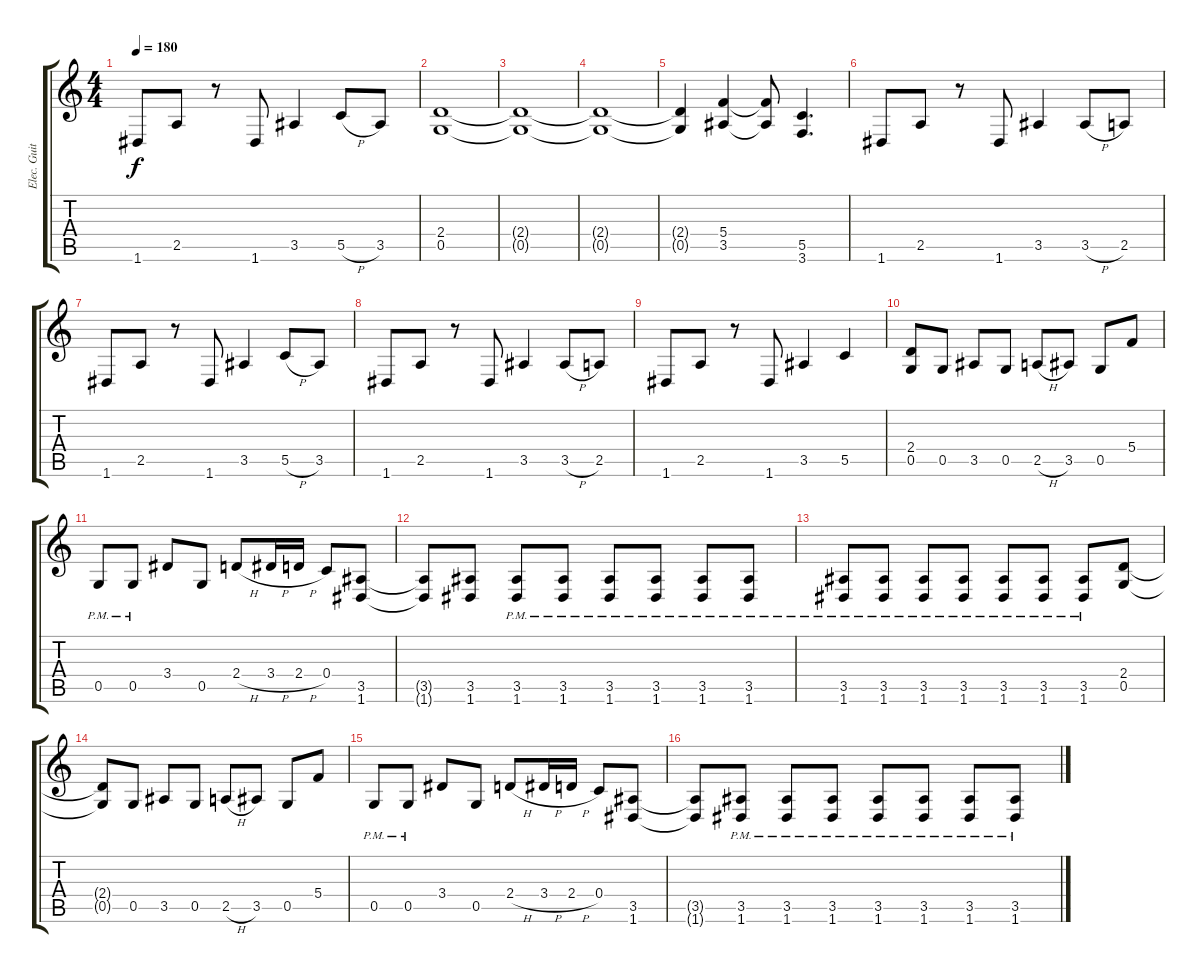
\track ("Elec. Guitar 1" "Elec. Guit") {mute instrument distortionguitar}
\staff {score tabs}
\tuning (D4 A3 F3 C3 G2 D2) {hide}
\ts (4 4)
\tempo 180
\clef g2
\ks c
1.6.8{dy f} 2.5.8 r.8 1.6.8 3.5.4 5.5{h}.8 3.5.8 |
(2.4 0.5).1 |
(2.4{t} 0.5{t}).1 |
(2.4{t} 0.5{t}).1 |
(2.4{t} 0.5{t}).4 (5.4 3.5).4 (5.4{t} 3.5{t}).8 (5.5 3.6).4{d} |
1.6.8 2.5.8 r.8 1.6.8 3.5.4 3.5{h}.8 2.5.8 |
1.6.8 2.5.8 r.8 1.6.8 3.5.4 5.5{h}.8 3.5.8 |
1.6.8 2.5.8 r.8 1.6.8 3.5.4 3.5{h}.8 2.5.8 |
1.6.8 2.5.8 r.8 1.6.8 3.5.4 5.5.4 |
(2.4 0.5).8 0.5.8 3.5.8 0.5.8 2.5{h}.8 3.5.8 0.5.8 5.4.8 |
0.5{pm}.8 0.5{pm}.8 3.4.8 0.5.8 2.4{h}.8 3.4{h}.16 2.4{h}.16 0.4.8 (3.5 1.6).8 |
(3.5{t} 1.6{t}).8 (3.5 1.6).8 (3.5{pm} 1.6).8 (3.5{pm} 1.6).8 (3.5{pm} 1.6).8 (3.5{pm} 1.6).8 (3.5{pm} 1.6).8 (3.5{pm} 1.6).8 |
(3.5{pm} 1.6).8 (3.5{pm} 1.6).8 (3.5{pm} 1.6).8 (3.5{pm} 1.6).8 (3.5{pm} 1.6).8 (3.5{pm} 1.6).8 (3.5{pm} 1.6).8 (2.4 0.5).8 |
(2.4{t} 0.5{t}).8 0.5.8 3.5.8 0.5.8 2.5{h}.8 3.5.8 0.5.8 5.4.8 |
0.5{pm}.8 0.5{pm}.8 3.4.8 0.5.8 2.4{h}.8 3.4{h}.16 2.4{h}.16 0.4.8 (3.5 1.6).8 |
(3.5{t} 1.6{t}).8 (3.5{pm} 1.6).8 (3.5{pm} 1.6).8 (3.5{pm} 1.6).8 (3.5{pm} 1.6).8 (3.5{pm} 1.6).8 (3.5{pm} 1.6).8 (3.5{pm} 1.6).8
